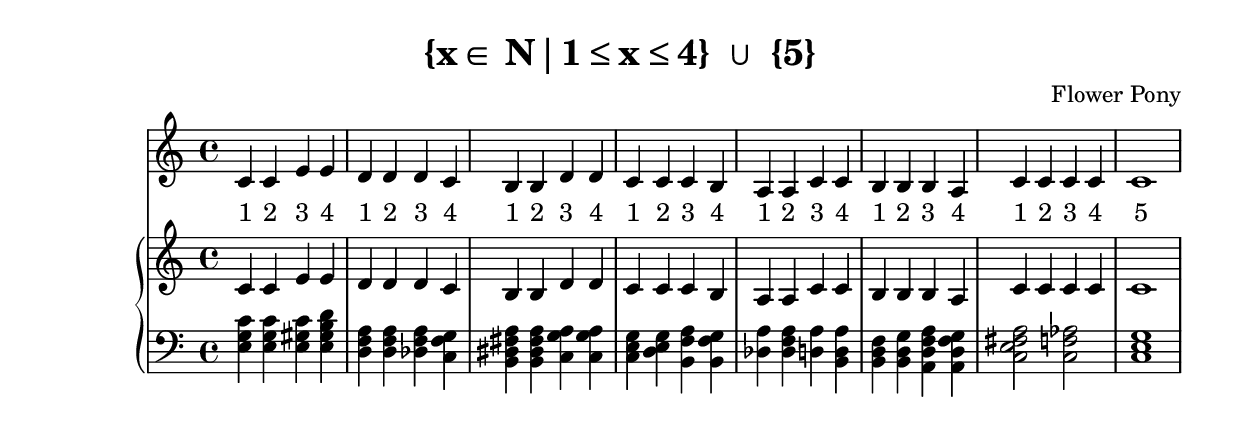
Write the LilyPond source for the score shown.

\version "2.21.0"

\header {
 date = "2024"
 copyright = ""
 title = "{x∈ N∣1≤x≤4} ∪ {5}"
 composer = "Flower Pony"
}

lyricsPattern = \lyricmode {
  "1"4 "2"4 "3"4 "4"4
}

\book {
  \score {
  <<
    \new Staff = "singer" <<
      \new Voice = "vocal" { \time 4/4  { c'4 c'4 e'4 e'4 
                                          d'4 d'4 d'4 c'4 
                                          b4  b4  d'4 d'4 
                                          c'4 c'4 c'4 b4 
                                          a4  a4  c'4 c'4 
                                          b4  b4  b4  a4
                                          c'4  c'4  c'4  c'4
                                          c'1} }
      \addlyrics { \time 4/4 {  \lyricsPattern  
                                \lyricsPattern 
                                \lyricsPattern 
                                \lyricsPattern 
                                \lyricsPattern
                                \lyricsPattern
                                \lyricsPattern
                                "5"1}}
                            
    >>
\new PianoStaff = "piano" <<
      \new Staff = "upper" { 
        \clef treble 
        \time 4/4 


                                        { c'4 c'4 e'4 e'4 
                                          d'4 d'4 d'4 c'4 
                                          b4  b4  d'4 d'4 
                                          c'4 c'4 c'4 b4 
                                          a4  a4  c'4 c'4 
                                          b4  b4  b4  a4
                                          c'4  c'4  c'4  c'4
                                          c'1}
      }
      \new Staff = "lower" { 
        \clef bass 
        \time 4/4 { 
          <e g c'>4 <e g c'>4 <e gis c'>4 <e gis b d'>4
          <d f a>4 <d f a>4  <des f a>4 <c f g>4
          <b, dis fis a>4 <b, dis fis a>4 <c g a>4 <c g a>4
          <c e g>4 <d e g>4 <b, f a>4 <b, f g>4 
          <a des>4 <a f des>4 <a d>4 <b, a d>4 
          <b, d f>4 <b, d g>4 <a, d f a>4 <a, d f g>4
          <c e fis a>2 <c f aes>2
          <c e g>1} 
      }
    >>


  >>
  \layout { }
  \midi { }
  }
}
